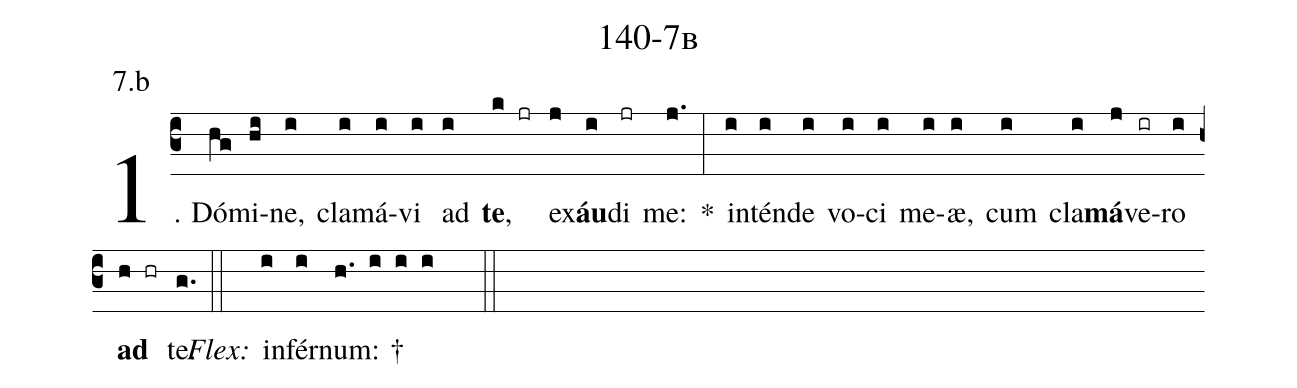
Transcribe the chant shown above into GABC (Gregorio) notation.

name: 140-7b;
annotation: 7.b;
%%
(c3)1. Dó(hg)mi(hi)ne,(i) cla(i)má(i)vi(i) ad(i) <b>te</b>,(k jr) ex(j)<b>áu</b>(i)di(jr) me:(j.) *(:) in(i)tén(i)de(i) vo(i)ci(i) me(i)æ,(i) cum(i) cla(i)<b>má</b>(j)ve(ir)ro(i) <b>ad</b>(h hr) te.(g.) (::)
<i>Flex:</i>()  in(i)fér(i)num: †(h. i i i  ::)
